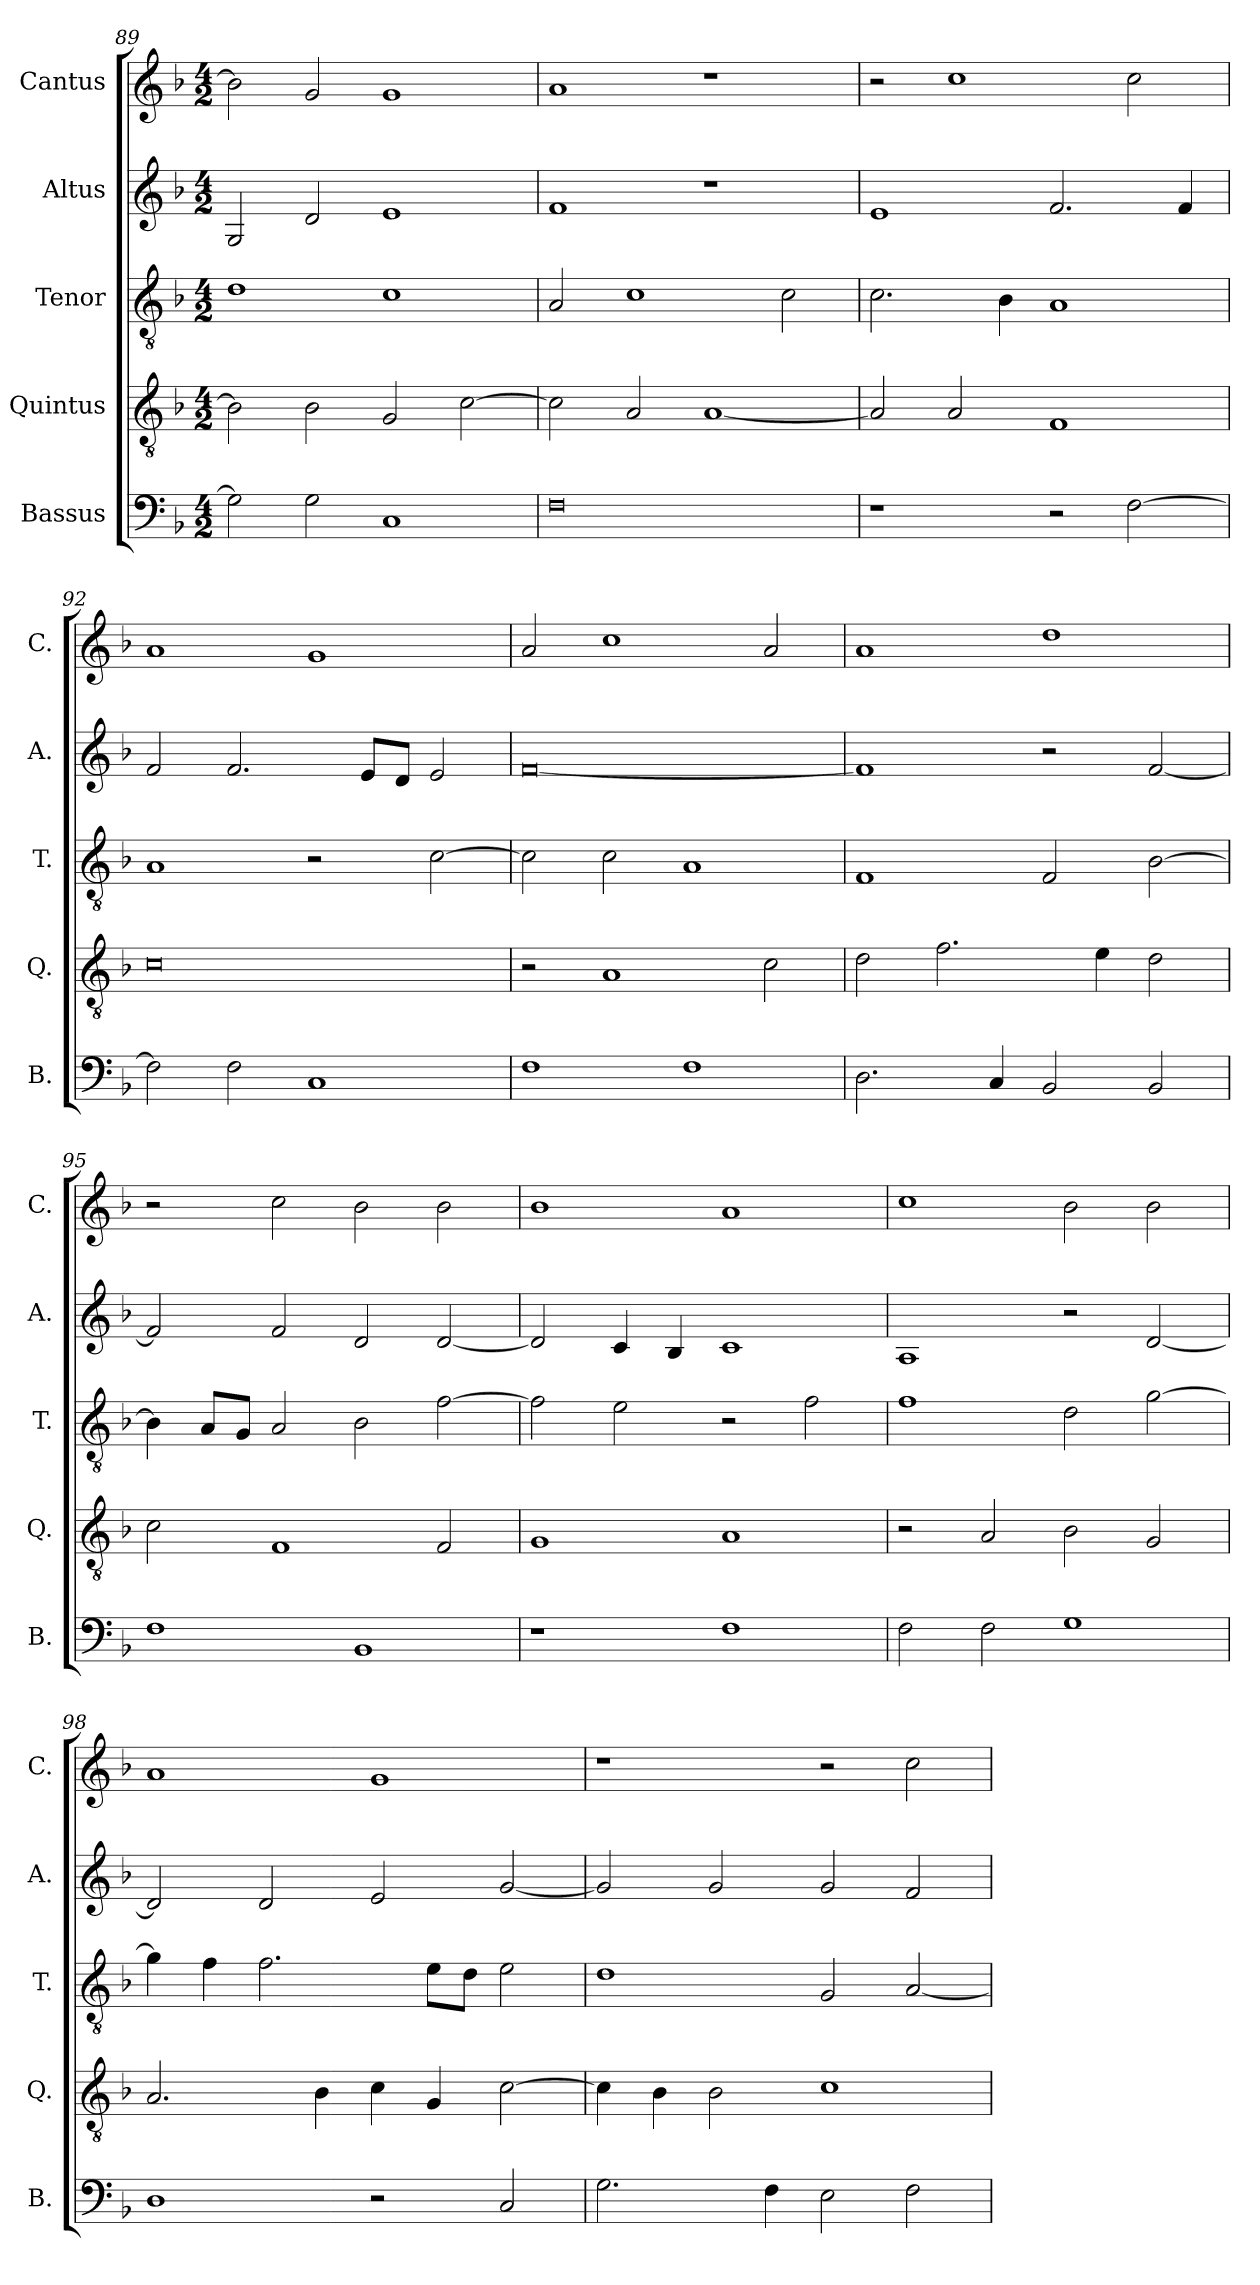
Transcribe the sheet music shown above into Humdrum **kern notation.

**kern	**kern	**kern	**kern	**kern
*part5	*part4	*part3	*part2	*part1
*staff5	*staff4	*staff3	*staff2	*staff1
*I"Bassus	*I"Quintus	*I"Tenor	*I"Altus	*I"Cantus
*I'B.	*I'Q.	*I'T.	*I'A.	*I'C.
*clefF4	*clefGv2	*clefGv2	*clefG2	*clefG2
*k[b-]	*k[b-]	*k[b-]	*k[b-]	*k[b-]
*M4/2	*M4/2	*M4/2	*M4/2	*M4/2
=89	=89	=89	=89	=89
2G\]	2B-\]	1d	2G/	2b-\]
2G\	2B-\	.	2d/	2g/
1C	2G/	1c	1e	1g
.	[2c\	.	.	.
=90	=90	=90	=90	=90
0F	2c\]	2A/	1f	1a
.	2A/	1c	.	.
.	[1A	.	1r	1r
.	.	2c\	.	.
=91	=91	=91	=91	=91
1r	2A/]	2.c\	1e	2r
.	2A/	.	.	1cc
.	.	4B-\	.	.
2r	1F	1A	2.f/	.
[2F\	.	.	.	2cc\
.	.	.	4f/	.
=92	=92	=92	=92	=92
2F\]	0c	1A	2f/	1a
2F\	.	.	2.f/	.
1C	.	2r	.	1g
.	.	.	8e/L	.
.	.	.	8d/J	.
.	.	[2c\	2e/	.
=93	=93	=93	=93	=93
1F	2r	2c\]	[0f	2a/
.	1A	2c\	.	1cc
1F	.	1A	.	.
.	2c\	.	.	2a/
=94	=94	=94	=94	=94
2.D\	2d\	1F	1f]	1a
.	2.f\	.	.	.
4C/	.	.	.	.
2BB-/	.	2F/	2r	1dd
.	4e\	.	.	.
2BB-/	2d\	[2B-\	[2f/	.
=95	=95	=95	=95	=95
1F	2c\	4B-\]	2f/]	2r
.	.	8A/L	.	.
.	.	8G/J	.	.
.	1F	2A/	2f/	2cc\
1BB-	.	2B-\	2d/	2b-\
.	2F/	[2f\	[2d/	2b-\
=96	=96	=96	=96	=96
1r	1G	2f\]	2d/]	1b-
.	.	2e\	4c/	.
.	.	.	4B-/	.
1F	1A	2r	1c	1a
.	.	2f\	.	.
=97	=97	=97	=97	=97
2F\	2r	1f	1A	1cc
2F\	2A/	.	.	.
1G	2B-\	2d\	2r	2b-\
.	2G/	[2g\	[2d/	2b-\
=98	=98	=98	=98	=98
1D	2.A/	4g\]	2d/]	1a
.	.	4f\	.	.
.	.	2.f\	2d/	.
.	4B-\	.	.	.
2r	4c\	.	2e/	1g
.	4G/	8e\L	.	.
.	.	8d\J	.	.
2C/	[2c\	2e\	[2g/	.
=99	=99	=99	=99	=99
2.G\	4c\]	1d	2g/]	1r
.	4B-\	.	.	.
.	2B-\	.	2g/	.
4F\	.	.	.	.
2E\	1c	2G/	2g/	2r
2F\	.	[2A/	2f/	2cc\
=	=	=	=	=
*-	*-	*-	*-	*-
